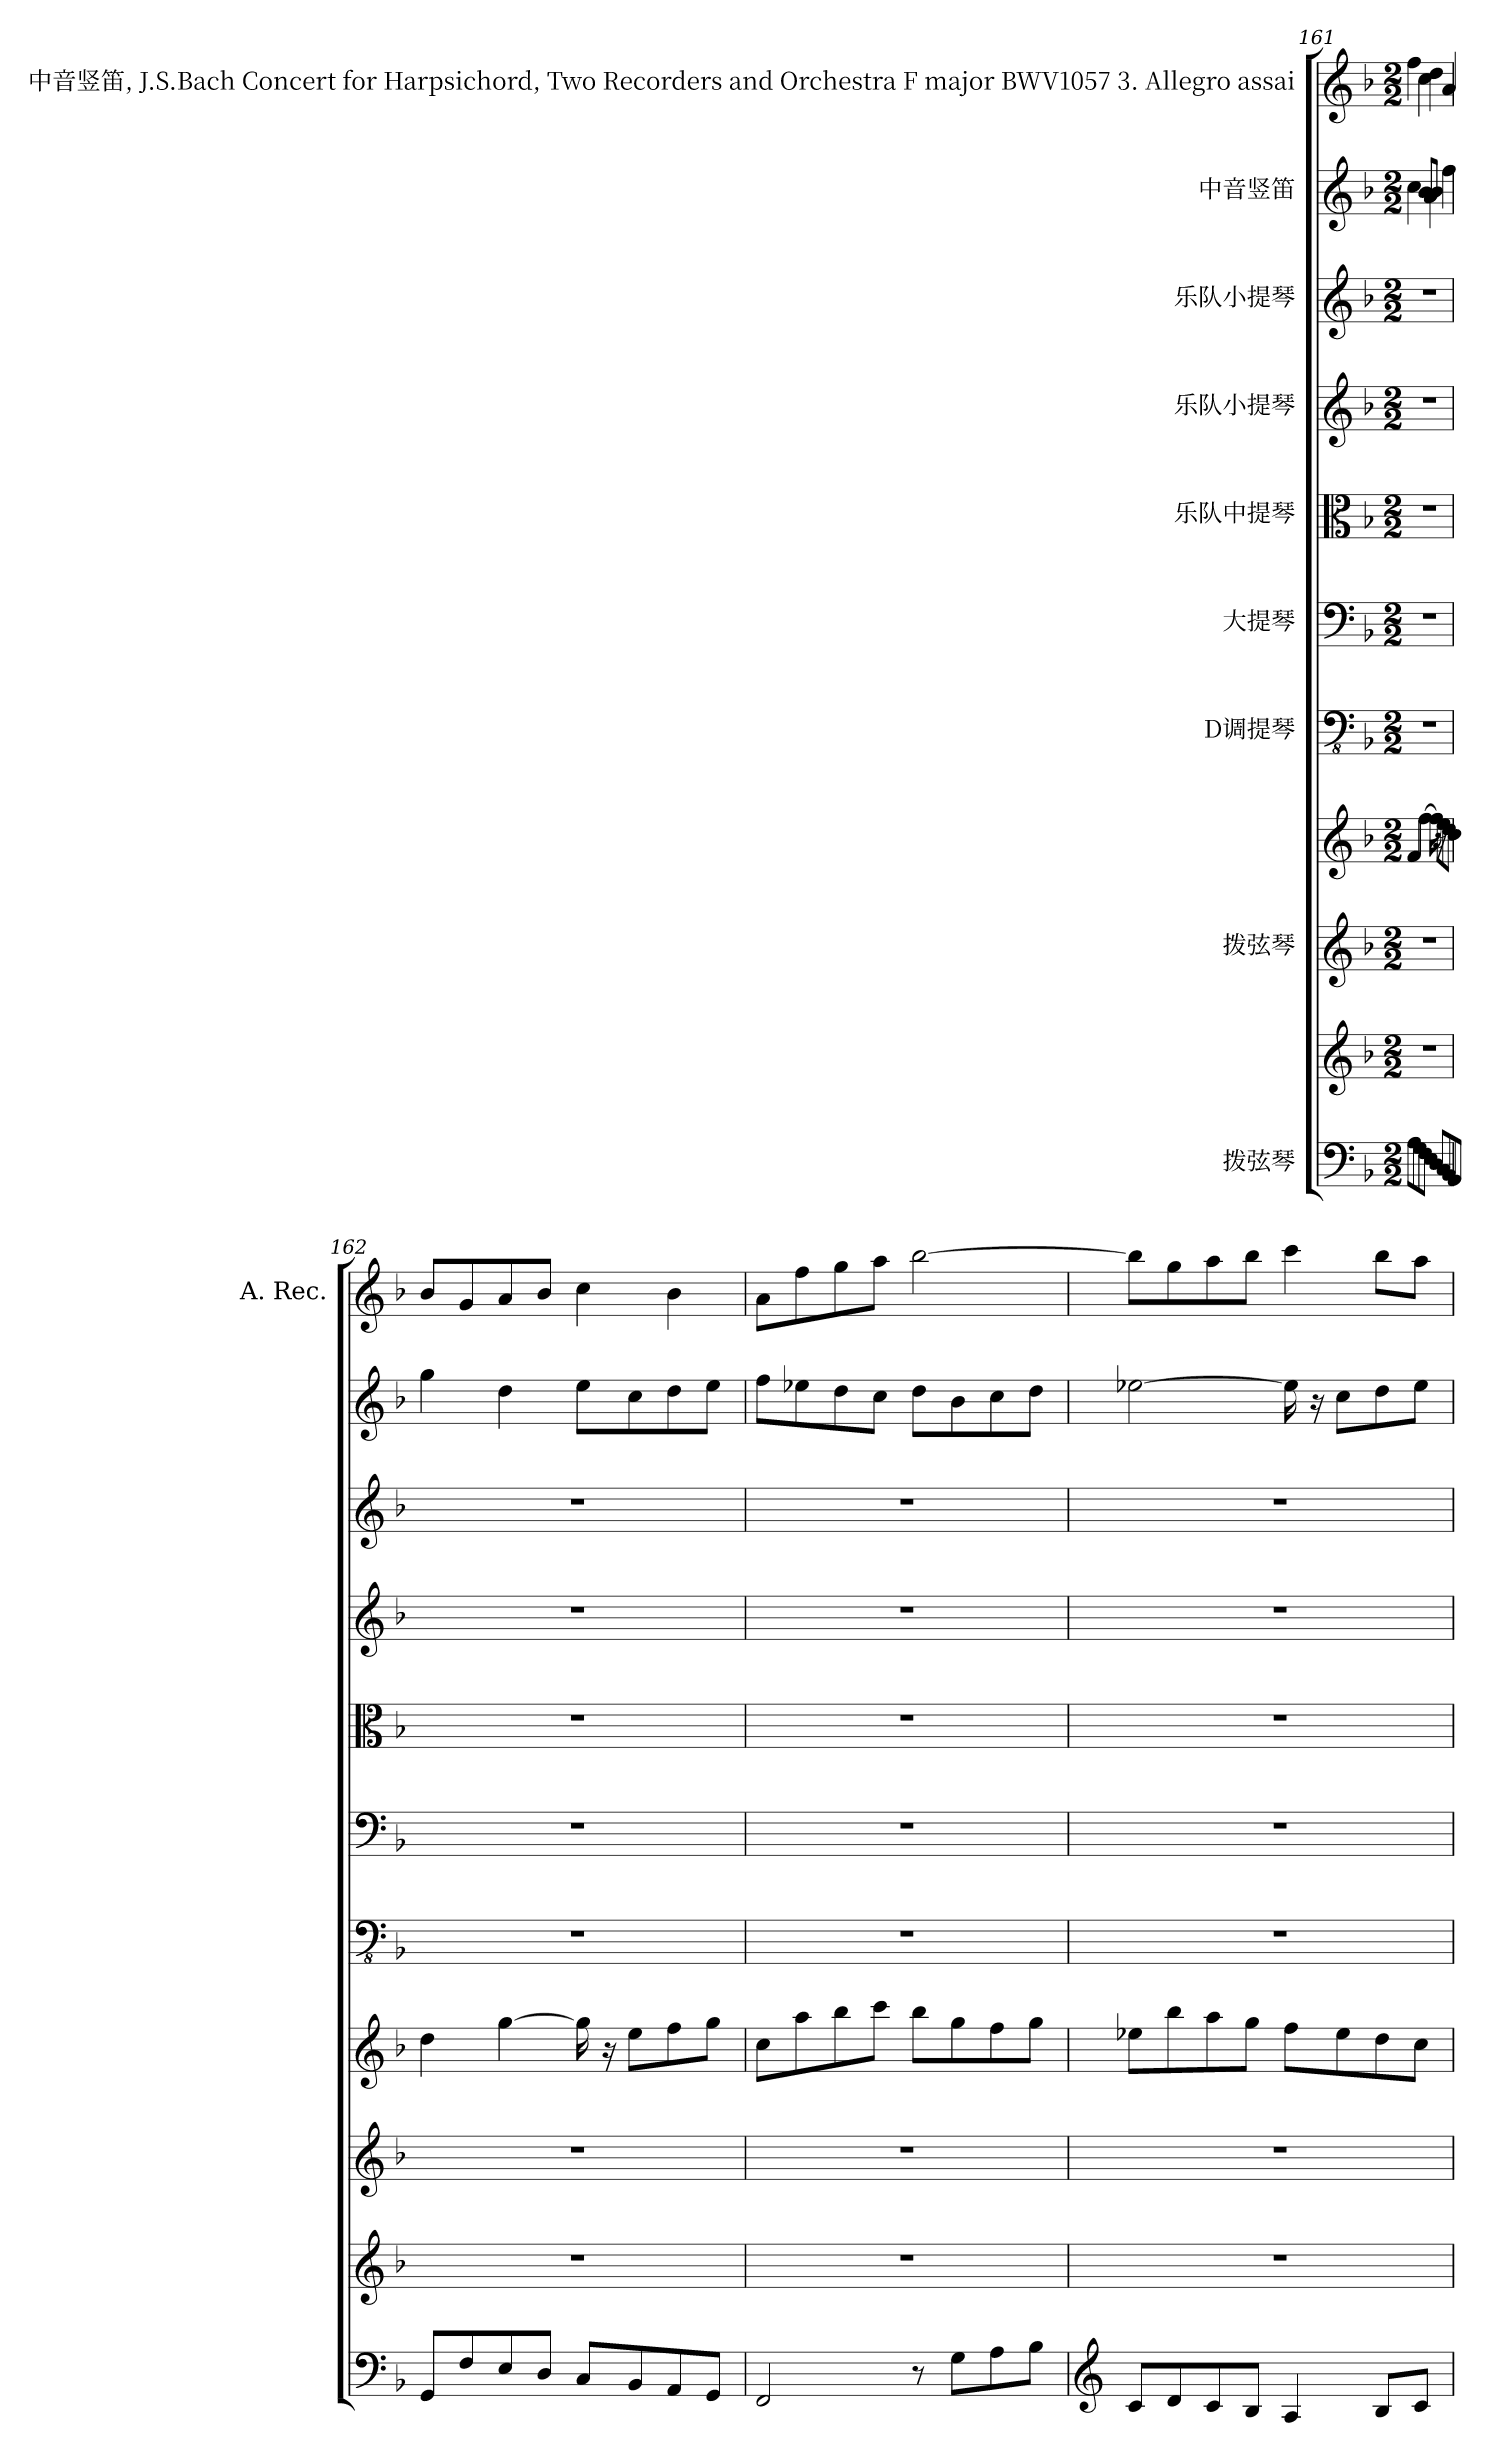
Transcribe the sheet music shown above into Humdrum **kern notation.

**kern	**kern	**kern	**kern	**kern	**kern	**kern	**kern	**kern	**kern	**kern
*part9	*part9	*part8	*part8	*part7	*part6	*part5	*part4	*part3	*part2	*part1
*staff11	*staff10	*staff9	*staff8	*staff7	*staff6	*staff5	*staff4	*staff3	*staff2	*staff1
*I"拨弦琴	*	*I"拨弦琴	*	*I"D调提琴	*I"大提琴	*I"乐队中提琴	*I"乐队小提琴	*I"乐队小提琴	*I"中音竖笛	*I"中音竖笛, J.S.Bach Concert for Harpsichord, Two Recorders and Orchestra F major BWV1057 3. Allegro assai
*	*	*	*	*	*	*	*	*	*	*I'A. Rec.
*clefF4	*clefG2	*clefG2	*clefG2	*clefFv4	*clefF4	*clefC3	*clefG2	*clefG2	*clefG2	*clefG2
*	*	*	*	*ITrd7c12	*	*	*	*	*	*
*k[b-]	*k[b-]	*k[b-]	*k[b-]	*k[b-]	*k[b-]	*k[b-]	*k[b-]	*k[b-]	*k[b-]	*k[b-]
*M2/2	*M2/2	*M2/2	*M2/2	*M2/2	*M2/2	*M2/2	*M2/2	*M2/2	*M2/2	*M2/2
=161	=161	=161	=161	=161	=161	=161	=161	=161	=161	=161
8A\L	1r	1r	4f/	1r	1r	1r	1r	1r	4cc\	4ff\
8G\	.	.	.	.	.	.	.	.	.	.
8F\	.	.	[4ff\	.	.	.	.	.	8b-/L	4cc\
8E\J	.	.	.	.	.	.	.	.	8a/J	.
8D/L	.	.	16ff\]	.	.	.	.	.	4b-\	4dd\
.	.	.	16r	.	.	.	.	.	.	.
8C/	.	.	8ee\L	.	.	.	.	.	.	.
8BB-/	.	.	8dd\	.	.	.	.	.	4ff\	4a/
8AA/J	.	.	8cc\J	.	.	.	.	.	.	.
=162	=162	=162	=162	=162	=162	=162	=162	=162	=162	=162
8GG/L	1r	1r	4dd\	1r	1r	1r	1r	1r	4gg\	8b-/L
8F/	.	.	.	.	.	.	.	.	.	8g/
8E/	.	.	[4gg\	.	.	.	.	.	4dd\	8a/
8D/J	.	.	.	.	.	.	.	.	.	8b-/J
8C/L	.	.	16gg\]	.	.	.	.	.	8ee\L	4cc\
.	.	.	16r	.	.	.	.	.	.	.
8BB-/	.	.	8ee\L	.	.	.	.	.	8cc\	.
8AA/	.	.	8ff\	.	.	.	.	.	8dd\	4b-\
8GG/J	.	.	8gg\J	.	.	.	.	.	8ee\J	.
=163	=163	=163	=163	=163	=163	=163	=163	=163	=163	=163
2FF/	1r	1r	8cc\L	1r	1r	1r	1r	1r	8ff\L	8a\L
.	.	.	8aa\	.	.	.	.	.	8ee-X\	8ff\
.	.	.	8bb-\	.	.	.	.	.	8dd\	8gg\
.	.	.	8ccc\J	.	.	.	.	.	8cc\J	8aa\J
8r	.	.	8bb-\L	.	.	.	.	.	8dd\L	[2bb-\
8G\L	.	.	8gg\	.	.	.	.	.	8b-\	.
8A\	.	.	8ff\	.	.	.	.	.	8cc\	.
8B-\J	.	.	8gg\J	.	.	.	.	.	8dd\J	.
!!LO:PB:g=z
=164	=164	=164	=164	=164	=164	=164	=164	=164	=164	=164
*clefG2	*	*	*	*	*	*	*	*	*	*
8c/L	1r	1r	8ee-X\L	1r	1r	1r	1r	1r	[2ee-X\	8bb-\L]
8d/	.	.	8bb-\	.	.	.	.	.	.	8gg\
8c/	.	.	8aa\	.	.	.	.	.	.	8aa\
8B-/J	.	.	8gg\J	.	.	.	.	.	.	8bb-\J
4A/	.	.	8ff\L	.	.	.	.	.	16ee-\]	4ccc\
.	.	.	.	.	.	.	.	.	16r	.
.	.	.	8ee-\	.	.	.	.	.	8cc\L	.
8B-/L	.	.	8dd\	.	.	.	.	.	8dd\	8bb-\L
8c/J	.	.	8cc\J	.	.	.	.	.	8ee-\J	8aa\J
=	=	=	=	=	=	=	=	=	=	=
*-	*-	*-	*-	*-	*-	*-	*-	*-	*-	*-
